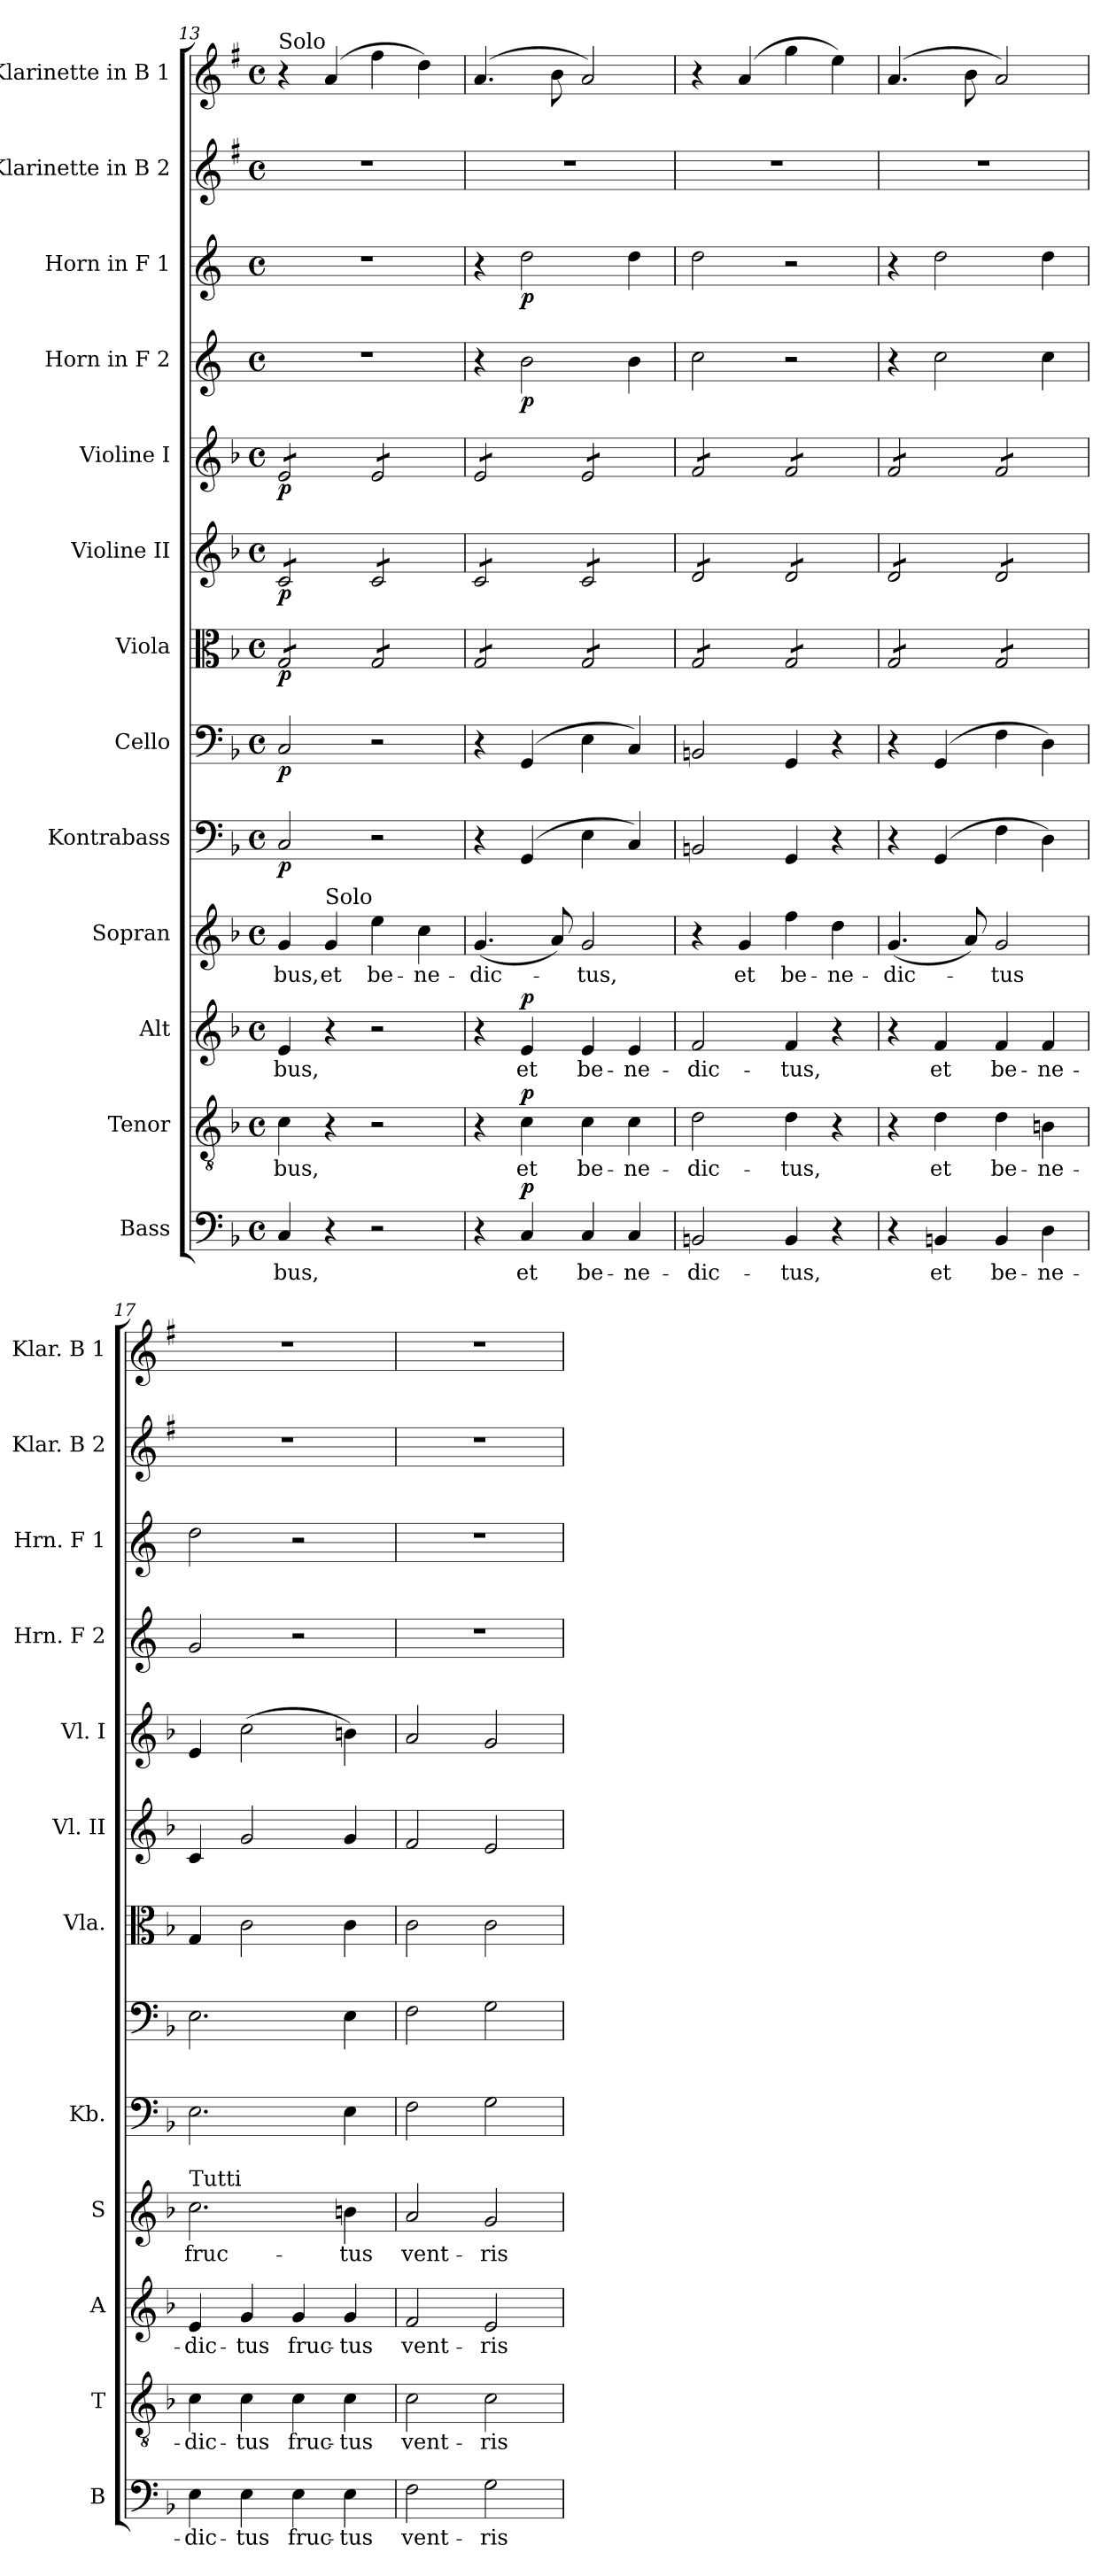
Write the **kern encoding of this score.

**kern	**text	**dynam	**kern	**text	**dynam	**kern	**text	**dynam	**kern	**text	**kern	**dynam	**kern	**dynam	**kern	**dynam	**kern	**dynam	**kern	**dynam	**kern	**dynam	**kern	**dynam	**kern	**kern
*part13	*part13	*part13	*part12	*part12	*part12	*part11	*part11	*part11	*part10	*part10	*part9	*part9	*part8	*part8	*part7	*part7	*part6	*part6	*part5	*part5	*part4	*part4	*part3	*part3	*part2	*part1
*staff13	*staff13	*staff13	*staff12	*staff12	*staff12	*staff11	*staff11	*staff11	*staff10	*staff10	*staff9	*staff9	*staff8	*staff8	*staff7	*staff7	*staff6	*staff6	*staff5	*staff5	*staff4	*staff4	*staff3	*staff3	*staff2	*staff1
*I"Bass	*	*	*I"Tenor	*	*	*I"Alt	*	*	*I"Sopran	*	*I"Kontrabass	*	*I"Cello	*	*I"Viola	*	*I"Violine II	*	*I"Violine I	*	*I"Horn in F 2	*	*I"Horn in F 1	*	*I"Klarinette in B 2	*I"Klarinette in B 1
*I'B	*	*	*I'T	*	*	*I'A	*	*	*I'S	*	*I'Kb.	*	*	*	*I'Vla.	*	*I'Vl. II	*	*I'Vl. I	*	*I'Hrn. F 2	*	*I'Hrn. F 1	*	*I'Klar. B 2	*I'Klar. B 1
!!LO:PB:g=z
*clefF4	*	*	*clefGv2	*	*	*clefG2	*	*	*clefG2	*	*clefF4	*	*clefF4	*	*clefC3	*	*clefG2	*	*clefG2	*	*clefG2	*	*clefG2	*	*clefG2	*clefG2
*	*	*	*	*	*	*	*	*	*	*	*ITrd7c12	*	*	*	*	*	*	*	*	*	*ITrd4c7	*	*ITrd4c7	*	*ITrd1c2	*ITrd1c2
*k[b-]	*	*	*k[b-]	*	*	*k[b-]	*	*	*k[b-]	*	*k[b-]	*	*k[b-]	*	*k[b-]	*	*k[b-]	*	*k[b-]	*	*k[b-]	*	*k[b-]	*	*k[b-]	*k[b-]
*F:	*	*	*F:	*	*	*F:	*	*	*F:	*	*F:	*	*F:	*	*F:	*	*F:	*	*F:	*	*F:	*	*F:	*	*F:	*F:
*M4/4	*	*	*M4/4	*	*	*M4/4	*	*	*M4/4	*	*M4/4	*	*M4/4	*	*M4/4	*	*M4/4	*	*M4/4	*	*M4/4	*	*M4/4	*	*M4/4	*M4/4
*met(c)	*	*	*met(c)	*	*	*met(c)	*	*	*met(c)	*	*met(c)	*	*met(c)	*	*met(c)	*	*met(c)	*	*met(c)	*	*met(c)	*	*met(c)	*	*met(c)	*met(c)
=13	=13	=13	=13	=13	=13	=13	=13	=13	=13	=13	=13	=13	=13	=13	=13	=13	=13	=13	=13	=13	=13	=13	=13	=13	=13	=13
!	!	!	!	!	!	!	!	!	!	!	!	!	!	!	!	!	!	!	!	!	!	!	!	!	!	!LO:TX:a:t=Solo
!	!LO:LY:b	!	!	!LO:LY:b	!	!	!LO:LY:b	!	!	!LO:LY:b	!	!LO:DY:b	!	!LO:DY:b	!	!LO:DY:b	!	!LO:DY:b	!	!LO:DY:b	!	!	!	!	!	!
*	*	*	*	*	*	*	*	*	*	*	*	*	*	*	*tremolo	*	*	*	*	*	*	*	*	*	*	*
*	*	*	*	*	*	*	*	*	*	*	*	*	*	*	*	*	*tremolo	*	*	*	*	*	*	*	*	*
*	*	*	*	*	*	*	*	*	*	*	*	*	*	*	*	*	*	*	*tremolo	*	*	*	*	*	*	*
4C/	-bus,	.	4c\	-bus,	.	4e/	-bus,	.	4g/	-bus,	2CC/	p	2C/	p	8G/L	p	8c/L	p	8e/L	p	1r	.	1r	.	1r	4r
.	.	.	.	.	.	.	.	.	.	.	.	.	.	.	8G/	.	8c/	.	8e/	.	.	.	.	.	.	.
!	!	!	!	!	!	!	!	!	!LO:TX:a:t=Solo	!	!	!	!	!	!	!	!	!	!	!	!	!	!	!	!	!
!	!	!	!	!	!	!	!	!	!	!LO:LY:b	!	!	!	!	!	!	!	!	!	!	!	!	!	!	!	!
4r	.	.	4r	.	.	4r	.	.	4g/	et	.	.	.	.	8G/	.	8c/	.	8e/	.	.	.	.	.	.	(4g/
.	.	.	.	.	.	.	.	.	.	.	.	.	.	.	8G/J	.	8c/J	.	8e/J	.	.	.	.	.	.	.
!	!	!	!	!	!	!	!	!	!	!LO:LY:b	!	!	!	!	!	!	!	!	!	!	!	!	!	!	!	!
2r	.	.	2r	.	.	2r	.	.	4ee\	be-	2r	.	2r	.	8G/L	.	8c/L	.	8e/L	.	.	.	.	.	.	4ee\
.	.	.	.	.	.	.	.	.	.	.	.	.	.	.	8G/	.	8c/	.	8e/	.	.	.	.	.	.	.
!	!	!	!	!	!	!	!	!	!	!LO:LY:b	!	!	!	!	!	!	!	!	!	!	!	!	!	!	!	!
.	.	.	.	.	.	.	.	.	4cc\	-ne-	.	.	.	.	8G/	.	8c/	.	8e/	.	.	.	.	.	.	4cc\)
.	.	.	.	.	.	.	.	.	.	.	.	.	.	.	8G/J	.	8c/J	.	8e/J	.	.	.	.	.	.	.
=14	=14	=14	=14	=14	=14	=14	=14	=14	=14	=14	=14	=14	=14	=14	=14	=14	=14	=14	=14	=14	=14	=14	=14	=14	=14	=14
!	!	!	!	!	!	!	!	!	!	!LO:LY:b	!	!	!	!	!	!	!	!	!	!	!	!	!	!	!	!
4r	.	.	4r	.	.	4r	.	.	(<4.g/	-dic-	4r	.	4r	.	8G/L	.	8c/L	.	8e/L	.	4r	.	4r	.	1r	(4.g/
.	.	.	.	.	.	.	.	.	.	.	.	.	.	.	8G/	.	8c/	.	8e/	.	.	.	.	.	.	.
!	!LO:LY:b	!LO:DY:a	!	!LO:LY:b	!LO:DY:a	!	!LO:LY:b	!LO:DY:a	!	!	!	!	!	!	!	!	!	!	!	!	!	!LO:DY:b	!	!LO:DY:b	!	!
4C/	et	p	4c\	et	p	4e/	et	p	.	.	(4GGG/	.	(4GG/	.	8G/	.	8c/	.	8e/	.	2e\	p	2g\	p	.	.
.	.	.	.	.	.	.	.	.	8a/)	.	.	.	.	.	8G/J	.	8c/J	.	8e/J	.	.	.	.	.	.	8a\
!	!LO:LY:b	!	!	!LO:LY:b	!	!	!LO:LY:b	!	!	!LO:LY:b	!	!	!	!	!	!	!	!	!	!	!	!	!	!	!	!
4C/	be-	.	4c\	be-	.	4e/	be-	.	2g/	-tus,	4EE\	.	4E\	.	8G/L	.	8c/L	.	8e/L	.	.	.	.	.	.	2g/)
.	.	.	.	.	.	.	.	.	.	.	.	.	.	.	8G/	.	8c/	.	8e/	.	.	.	.	.	.	.
!	!LO:LY:b	!	!	!LO:LY:b	!	!	!LO:LY:b	!	!	!	!	!	!	!	!	!	!	!	!	!	!	!	!	!	!	!
4C/	-ne-	.	4c\	-ne-	.	4e/	-ne-	.	.	.	4CC/)	.	4C/)	.	8G/	.	8c/	.	8e/	.	4e\	.	4g\	.	.	.
.	.	.	.	.	.	.	.	.	.	.	.	.	.	.	8G/J	.	8c/J	.	8e/J	.	.	.	.	.	.	.
=15	=15	=15	=15	=15	=15	=15	=15	=15	=15	=15	=15	=15	=15	=15	=15	=15	=15	=15	=15	=15	=15	=15	=15	=15	=15	=15
!	!LO:LY:b	!	!	!LO:LY:b	!	!	!LO:LY:b	!	!	!	!	!	!	!	!	!	!	!	!	!	!	!	!	!	!	!
2BBn/	-dic-	.	2d\	-dic-	.	2f/	-dic-	.	4r	.	2BBBn/	.	2BBn/	.	8G/L	.	8d/L	.	8f/L	.	2f\	.	2g\	.	1r	4r
.	.	.	.	.	.	.	.	.	.	.	.	.	.	.	8G/	.	8d/	.	8f/	.	.	.	.	.	.	.
!	!	!	!	!	!	!	!	!	!	!LO:LY:b	!	!	!	!	!	!	!	!	!	!	!	!	!	!	!	!
.	.	.	.	.	.	.	.	.	4g/	et	.	.	.	.	8G/	.	8d/	.	8f/	.	.	.	.	.	.	(4g/
.	.	.	.	.	.	.	.	.	.	.	.	.	.	.	8G/J	.	8d/J	.	8f/J	.	.	.	.	.	.	.
!	!LO:LY:b	!	!	!LO:LY:b	!	!	!LO:LY:b	!	!	!LO:LY:b	!	!	!	!	!	!	!	!	!	!	!	!	!	!	!	!
4BB/	-tus,	.	4d\	-tus,	.	4f/	-tus,	.	4ff\	be-	4GGG/	.	4GG/	.	8G/L	.	8d/L	.	8f/L	.	2r	.	2r	.	.	4ff\
.	.	.	.	.	.	.	.	.	.	.	.	.	.	.	8G/	.	8d/	.	8f/	.	.	.	.	.	.	.
!	!	!	!	!	!	!	!	!	!	!LO:LY:b	!	!	!	!	!	!	!	!	!	!	!	!	!	!	!	!
4r	.	.	4r	.	.	4r	.	.	4dd\	-ne-	4r	.	4r	.	8G/	.	8d/	.	8f/	.	.	.	.	.	.	4dd\)
.	.	.	.	.	.	.	.	.	.	.	.	.	.	.	8G/J	.	8d/J	.	8f/J	.	.	.	.	.	.	.
=16	=16	=16	=16	=16	=16	=16	=16	=16	=16	=16	=16	=16	=16	=16	=16	=16	=16	=16	=16	=16	=16	=16	=16	=16	=16	=16
!	!	!	!	!	!	!	!	!	!	!LO:LY:b	!	!	!	!	!	!	!	!	!	!	!	!	!	!	!	!
4r	.	.	4r	.	.	4r	.	.	(<4.g/	-dic-	4r	.	4r	.	8G/L	.	8d/L	.	8f/L	.	4r	.	4r	.	1r	(4.g/
.	.	.	.	.	.	.	.	.	.	.	.	.	.	.	8G/	.	8d/	.	8f/	.	.	.	.	.	.	.
!	!LO:LY:b	!	!	!LO:LY:b	!	!	!LO:LY:b	!	!	!	!	!	!	!	!	!	!	!	!	!	!	!	!	!	!	!
4BBn/	et	.	4d\	et	.	4f/	et	.	.	.	(4GGG/	.	(4GG/	.	8G/	.	8d/	.	8f/	.	2f\	.	2g\	.	.	.
.	.	.	.	.	.	.	.	.	8a/)	.	.	.	.	.	8G/J	.	8d/J	.	8f/J	.	.	.	.	.	.	8a\
!	!LO:LY:b	!	!	!LO:LY:b	!	!	!LO:LY:b	!	!	!LO:LY:b	!	!	!	!	!	!	!	!	!	!	!	!	!	!	!	!
4BB/	be-	.	4d\	be-	.	4f/	be-	.	2g/	-tus	4FF\	.	4F\	.	8G/L	.	8d/L	.	8f/L	.	.	.	.	.	.	2g/)
.	.	.	.	.	.	.	.	.	.	.	.	.	.	.	8G/	.	8d/	.	8f/	.	.	.	.	.	.	.
!	!LO:LY:b	!	!	!LO:LY:b	!	!	!LO:LY:b	!	!	!	!	!	!	!	!	!	!	!	!	!	!	!	!	!	!	!
4D\	-ne-	.	4Bn\	-ne-	.	4f/	-ne-	.	.	.	4DD\)	.	4D\)	.	8G/	.	8d/	.	8f/	.	4f\	.	4g\	.	.	.
.	.	.	.	.	.	.	.	.	.	.	.	.	.	.	8G/J	.	8d/J	.	8f/J	.	.	.	.	.	.	.
*	*	*	*	*	*	*	*	*	*	*	*	*	*	*	*	*	*	*	*Xtremolo	*	*	*	*	*	*	*
*	*	*	*	*	*	*	*	*	*	*	*	*	*	*	*	*	*Xtremolo	*	*	*	*	*	*	*	*	*
*	*	*	*	*	*	*	*	*	*	*	*	*	*	*	*Xtremolo	*	*	*	*	*	*	*	*	*	*	*
=17	=17	=17	=17	=17	=17	=17	=17	=17	=17	=17	=17	=17	=17	=17	=17	=17	=17	=17	=17	=17	=17	=17	=17	=17	=17	=17
!	!	!	!	!	!	!	!	!	!LO:TX:a:t=Tutti	!	!	!	!	!	!	!	!	!	!	!	!	!	!	!	!	!
!	!LO:LY:b	!	!	!LO:LY:b	!	!	!LO:LY:b	!	!	!LO:LY:b	!	!	!	!	!	!	!	!	!	!	!	!	!	!	!	!
4E\	-dic-	.	4c\	-dic-	.	4e/	-dic-	.	2.cc\	fruc-	2.EE\	.	2.E\	.	4G/	.	4c/	.	4e/	.	2c/	.	2g\	.	1r	1r
!	!LO:LY:b	!	!	!LO:LY:b	!	!	!LO:LY:b	!	!	!	!	!	!	!	!	!	!	!	!	!	!	!	!	!	!	!
4E\	-tus	.	4c\	-tus	.	4g/	-tus	.	.	.	.	.	.	.	2c\	.	2g/	.	(>2cc\	.	.	.	.	.	.	.
!	!LO:LY:b	!	!	!LO:LY:b	!	!	!LO:LY:b	!	!	!	!	!	!	!	!	!	!	!	!	!	!	!	!	!	!	!
4E\	fruc-	.	4c\	fruc-	.	4g/	fruc-	.	.	.	.	.	.	.	.	.	.	.	.	.	2r	.	2r	.	.	.
!	!LO:LY:b	!	!	!LO:LY:b	!	!	!LO:LY:b	!	!	!LO:LY:b	!	!	!	!	!	!	!	!	!	!	!	!	!	!	!	!
4E\	-tus	.	4c\	-tus	.	4g/	-tus	.	4bn\	-tus	4EE\	.	4E\	.	4c\	.	4g/	.	4bn\)	.	.	.	.	.	.	.
=18	=18	=18	=18	=18	=18	=18	=18	=18	=18	=18	=18	=18	=18	=18	=18	=18	=18	=18	=18	=18	=18	=18	=18	=18	=18	=18
!	!LO:LY:b	!	!	!LO:LY:b	!	!	!LO:LY:b	!	!	!LO:LY:b	!	!	!	!	!	!	!	!	!	!	!	!	!	!	!	!
2F\	vent-	.	2c\	vent-	.	2f/	vent-	.	2a/	vent-	2FF\	.	2F\	.	2c\	.	2f/	.	2a/	.	1r	.	1r	.	1r	1r
!	!LO:LY:b	!	!	!LO:LY:b	!	!	!LO:LY:b	!	!	!LO:LY:b	!	!	!	!	!	!	!	!	!	!	!	!	!	!	!	!
2G\	-ris	.	2c\	-ris	.	2e/	-ris	.	2g/	-ris	2GG\	.	2G\	.	2c\	.	2e/	.	2g/	.	.	.	.	.	.	.
=	=	=	=	=	=	=	=	=	=	=	=	=	=	=	=	=	=	=	=	=	=	=	=	=	=	=
*-	*-	*-	*-	*-	*-	*-	*-	*-	*-	*-	*-	*-	*-	*-	*-	*-	*-	*-	*-	*-	*-	*-	*-	*-	*-	*-
